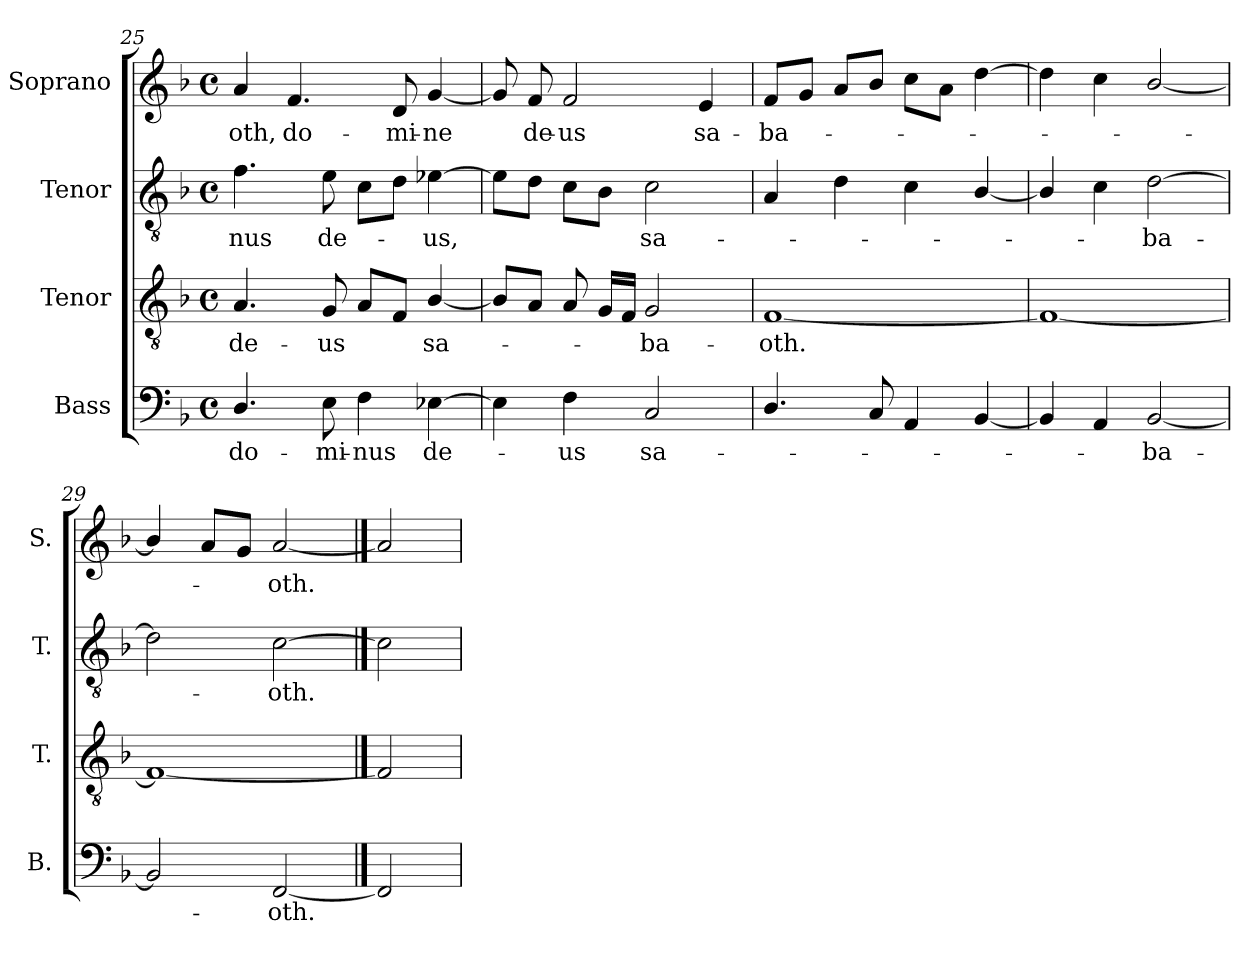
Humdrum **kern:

**kern	**text	**kern	**text	**kern	**text	**kern	**text
*part4	*part4	*part3	*part3	*part2	*part2	*part1	*part1
*staff4	*staff4	*staff3	*staff3	*staff2	*staff2	*staff1	*staff1
*I"Bass	*	*I"Tenor	*	*I"Tenor	*	*I"Soprano	*
*I'B.	*	*I'T.	*	*I'T.	*	*I'S.	*
!!LO:LB:g=z
*clefF4	*	*clefGv2	*	*clefGv2	*	*clefG2	*
*	*	*ITrd7c12	*	*ITrd7c12	*	*	*
*k[b-]	*	*k[b-]	*	*k[b-]	*	*k[b-]	*
*F:	*	*F:	*	*F:	*	*F:	*
*M4/4	*	*M4/4	*	*M4/4	*	*M4/4	*
*met(c)	*	*met(c)	*	*met(c)	*	*met(c)	*
=25	=25	=25	=25	=25	=25	=25	=25
!	!LO:LY:b:color=#000000	!	!	!	!	!	!
!	!	!	!LO:LY:b:color=#000000	!	!	!	!
!	!	!	!	!	!LO:LY:b:color=#000000	!	!
!	!	!	!	!	!	!	!LO:LY:b:color=#000000
4.Di/	do-	4.AAi/	de-	4.Fi\	-nus	4ai/	-oth,
!	!	!	!	!	!	!	!LO:LY:b:color=#000000
.	.	.	.	.	.	4.fi/	do-
!	!LO:LY:b:color=#000000	!	!	!	!	!	!
!	!	!	!LO:LY:b:color=#000000	!	!	!	!
!	!	!	!	!	!LO:LY:b:color=#000000	!	!
8Ei\	-mi-	8GGi/	-us	8Ei\	de-	.	.
!	!LO:LY:b:color=#000000	!	!	!	!	!	!
4Fi\	-nus	8AAi/L	.	8Ci\L	.	.	.
!	!	!	!	!	!	!	!LO:LY:b:color=#000000
.	.	8FFi/J	.	8Di\J	.	8di/	-mi-
!	!LO:LY:b:color=#000000	!	!	!	!	!	!
!	!	!	!LO:LY:b:color=#000000	!	!	!	!
!	!	!	!	!	!LO:LY:b:color=#000000	!	!
!	!	!	!	!	!	!	!LO:LY:b:color=#000000
[4E-Xi\	de-	[4BB-i/	sa-	[4E-Xi\	-us,	[4gi/	-ne
=26	=26	=26	=26	=26	=26	=26	=26
4E-i\]	.	8BB-i/L]	.	8E-i\L]	.	8gi/]	.
!	!	!	!	!	!	!	!LO:LY:b:color=#000000
.	.	8AAi/J	.	8Di\J	.	8fi/	de-
!	!LO:LY:b:color=#000000	!	!	!	!	!	!
!	!	!	!	!	!	!	!LO:LY:b:color=#000000
4Fi\	-us	8AAi/	.	8Ci\L	.	2fi/	-us
.	.	16GGi/LL	.	8BB-i\J	.	.	.
.	.	16FFi/JJ	.	.	.	.	.
!	!LO:LY:b:color=#000000	!	!	!	!	!	!
!	!	!	!LO:LY:b:color=#000000	!	!	!	!
!	!	!	!	!	!LO:LY:b:color=#000000	!	!
2Ci/	sa-	2GGi/	-ba-	2Ci\	sa-	.	.
!	!	!	!	!	!	!	!LO:LY:b:color=#000000
.	.	.	.	.	.	4ei/	sa-
=27	=27	=27	=27	=27	=27	=27	=27
!	!	!	!LO:LY:b:color=#000000	!	!	!	!
!	!	!	!	!	!	!	!LO:LY:b:color=#000000
4.Di/	.	[1FFi	-oth.	4AAi/	.	8fi/L	-ba-
.	.	.	.	.	.	8gi/J	.
.	.	.	.	4Di\	.	8ai/L	.
8Ci/	.	.	.	.	.	8b-i/J	.
4AAi/	.	.	.	4Ci\	.	8cci\L	.
.	.	.	.	.	.	8ai\J	.
[4BB-i/	.	.	.	[4BB-i/	.	[4ddi\	.
=28	=28	=28	=28	=28	=28	=28	=28
4BB-i/]	.	1FFi_	.	4BB-i/]	.	4ddi\]	.
4AAi/	.	.	.	4Ci\	.	4cci\	.
!	!LO:LY:b:color=#000000	!	!	!	!	!	!
!	!	!	!	!	!LO:LY:b:color=#000000	!	!
[2BB-i/	-ba-	.	.	[2Di\	-ba-	[2b-i/	.
=29	=29	=29	=29	=29	=29	=29	=29
2BB-i/]	.	1FFi_	.	2Di\]	.	4b-i/]	.
.	.	.	.	.	.	8ai/L	.
.	.	.	.	.	.	8gi/J	.
!	!LO:LY:b:color=#000000	!	!	!	!	!	!
!	!	!	!	!	!LO:LY:b:color=#000000	!	!
!	!	!	!	!	!	!	!LO:LY:b:color=#000000
[2FFi	-oth.	.	.	[2Ci	-oth.	[2ai	-oth.
==30	==30	==30	==30	==30	==30	==30	==30
2FFi]	.	2FFi]	.	2Ci]	.	2ai]	.
=	=	=	=	=	=	=	=
*-	*-	*-	*-	*-	*-	*-	*-
